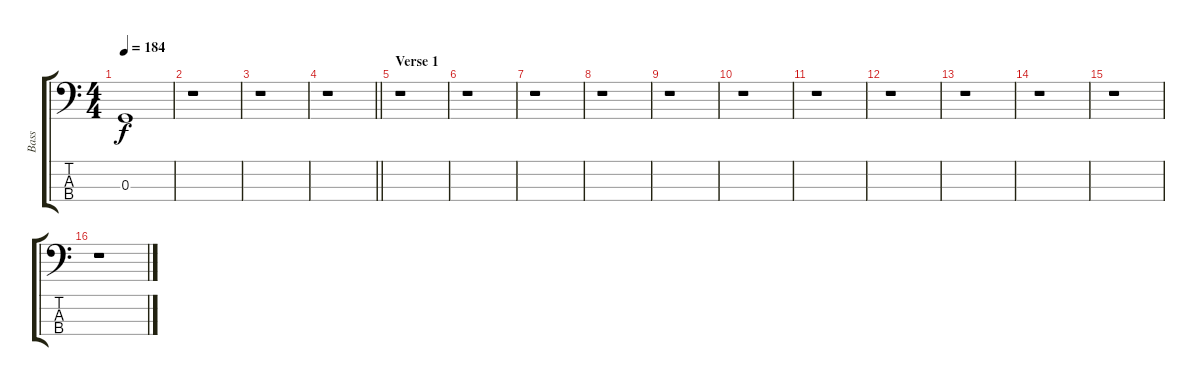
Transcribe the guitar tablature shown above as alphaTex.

\track ("Bass" "Bass") {instrument electricbasspick}
\staff {score tabs}
\tuning (F2 C2 G1 D1) {hide}
\ts (4 4)
\tempo 184
\clef f4
\ks c
0.3{t}.1{dy f} |
r.1 |
r.1 |
\barLineRight lightlight
r.1 |
\section ("" "Verse 1")
r.1 |
r.1 |
r.1 |
r.1 |
r.1 |
r.1 |
r.1 |
r.1 |
r.1 |
r.1 |
r.1 |
r.1
